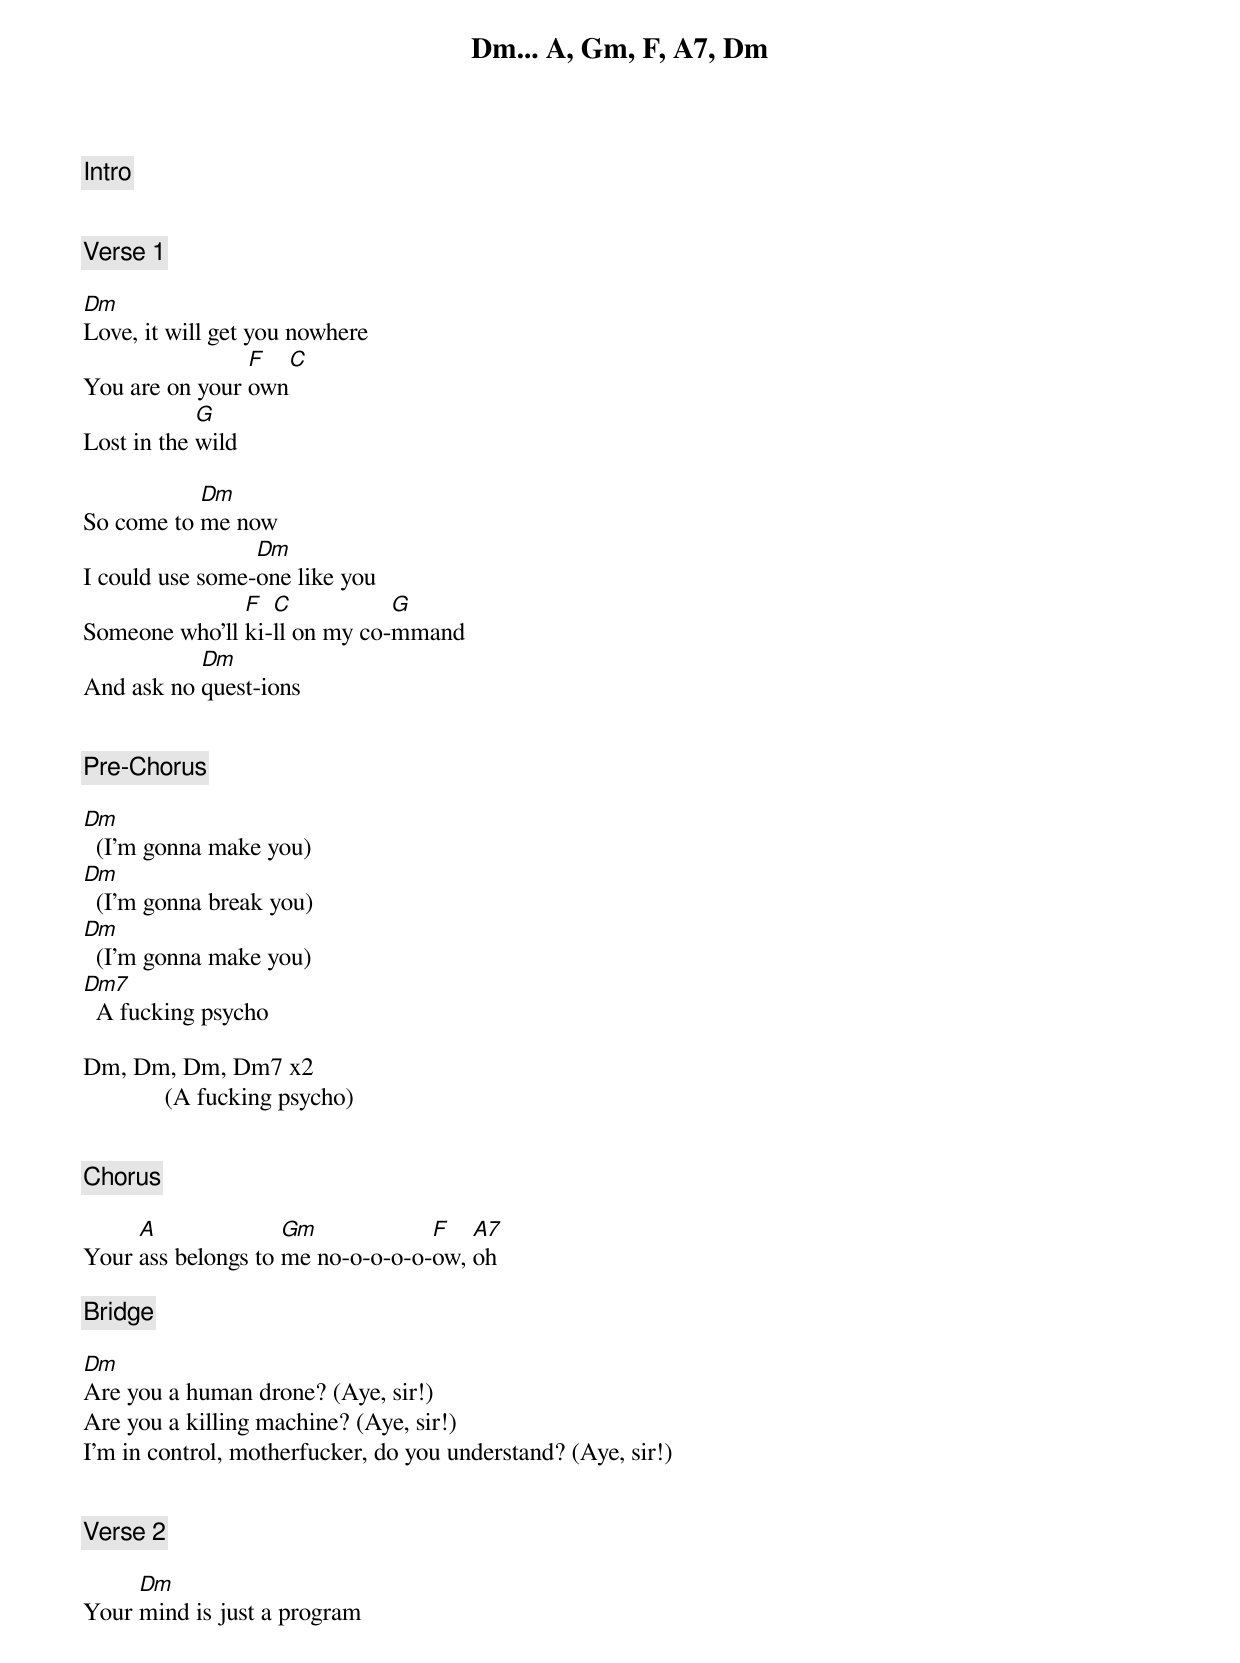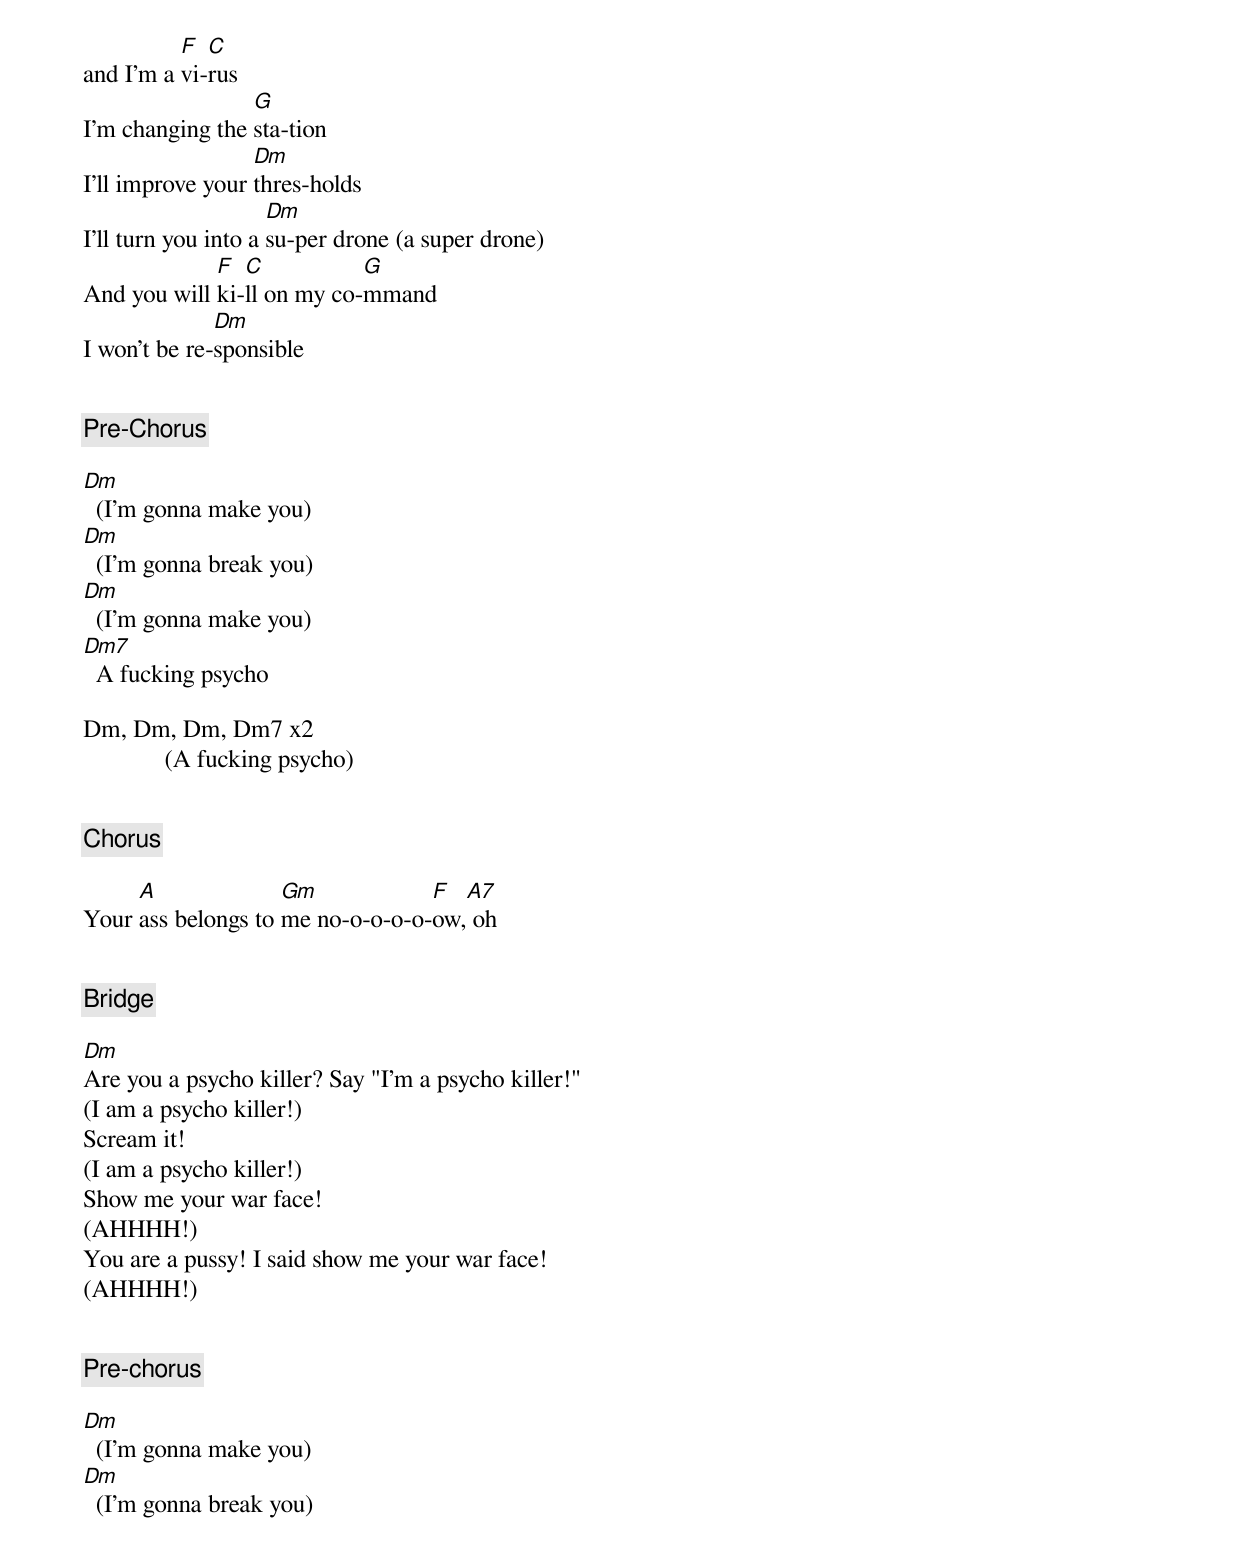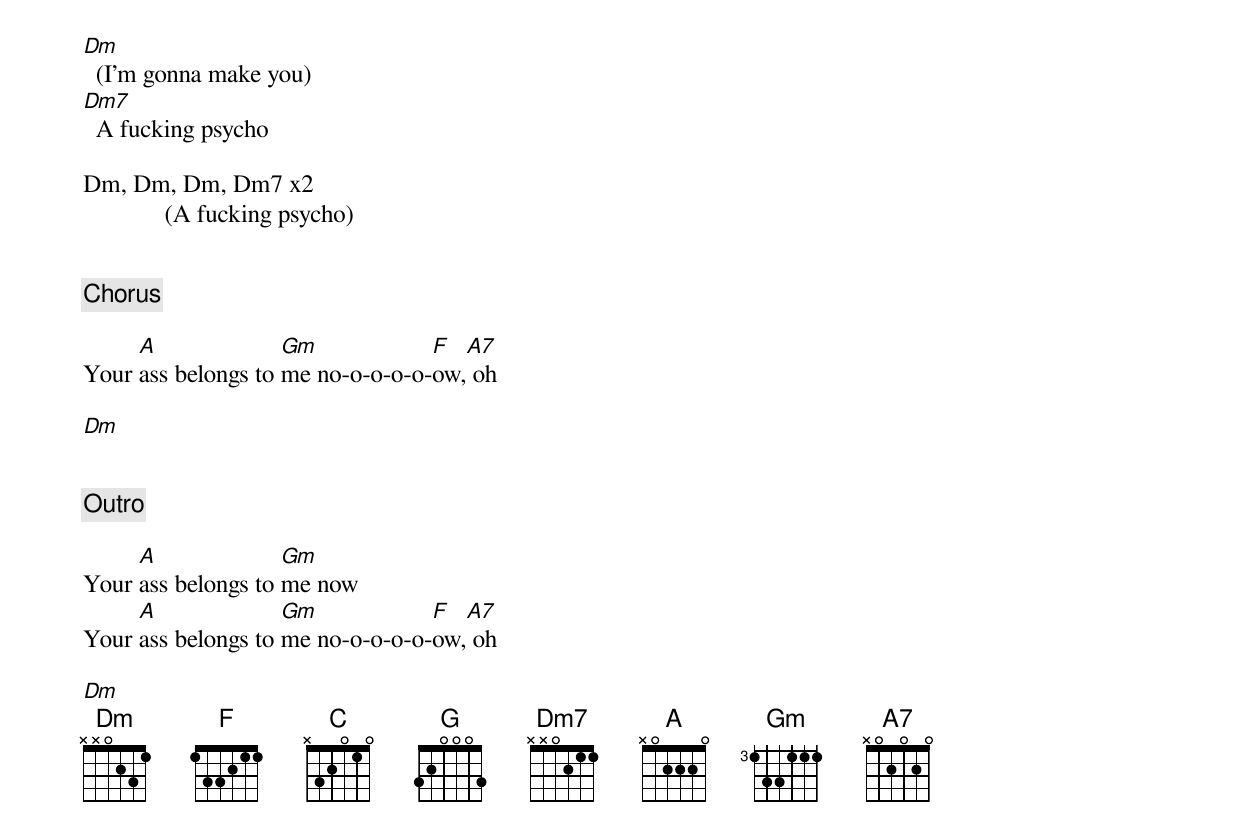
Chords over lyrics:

[Intro]

Dm... A, Gm, F, A7, Dm


[Verse 1]

Dm
Love, it will get you nowhere
                F    C
You are on your own
            G
Lost in the wild

           Dm
So come to me now
                 Dm
I could use some-one like you
               F  C           G
Someone who'll ki-ll on my co-mmand
           Dm
And ask no quest-ions


[Pre-Chorus]

Dm
  (I'm gonna make you)
Dm
  (I'm gonna break you)
Dm
  (I'm gonna make you)
Dm7
  A fucking psycho

Dm, Dm, Dm, Dm7 x2
             (A fucking psycho)


[Chorus]

     A              Gm            F   A7
Your ass belongs to me no-o-o-o-o-ow, oh

[Bridge]

Dm
Are you a human drone? (Aye, sir!)
Are you a killing machine? (Aye, sir!)
I'm in control, motherfucker, do you understand? (Aye, sir!)


[Verse 2]

     Dm
Your mind is just a program
          F  C
and I'm a vi-rus
                 G
I'm changing the sta-tion
                  Dm
I'll improve your thres-holds
                     Dm
I'll turn you into a su-per drone (a super drone)
             F  C           G
And you will ki-ll on my co-mmand
              Dm
I won't be re-sponsible


[Pre-Chorus]

Dm
  (I'm gonna make you)
Dm
  (I'm gonna break you)
Dm
  (I'm gonna make you)
Dm7
  A fucking psycho

Dm, Dm, Dm, Dm7 x2
             (A fucking psycho)


[Chorus]

     A              Gm            F  A7
Your ass belongs to me no-o-o-o-o-ow, oh


[Bridge]

Dm
Are you a psycho killer? Say "I'm a psycho killer!"
(I am a psycho killer!)
Scream it!
(I am a psycho killer!)
Show me your war face!
(AHHHH!)
You are a pussy! I said show me your war face!
(AHHHH!)


[Pre-chorus]

Dm
  (I'm gonna make you)
Dm
  (I'm gonna break you)
Dm
  (I'm gonna make you)
Dm7
  A fucking psycho

Dm, Dm, Dm, Dm7 x2
             (A fucking psycho)


[Chorus]

     A              Gm            F  A7
Your ass belongs to me no-o-o-o-o-ow, oh

Dm


[Outro]

     A              Gm
Your ass belongs to me now
     A              Gm            F  A7
Your ass belongs to me no-o-o-o-o-ow, oh

Dm
